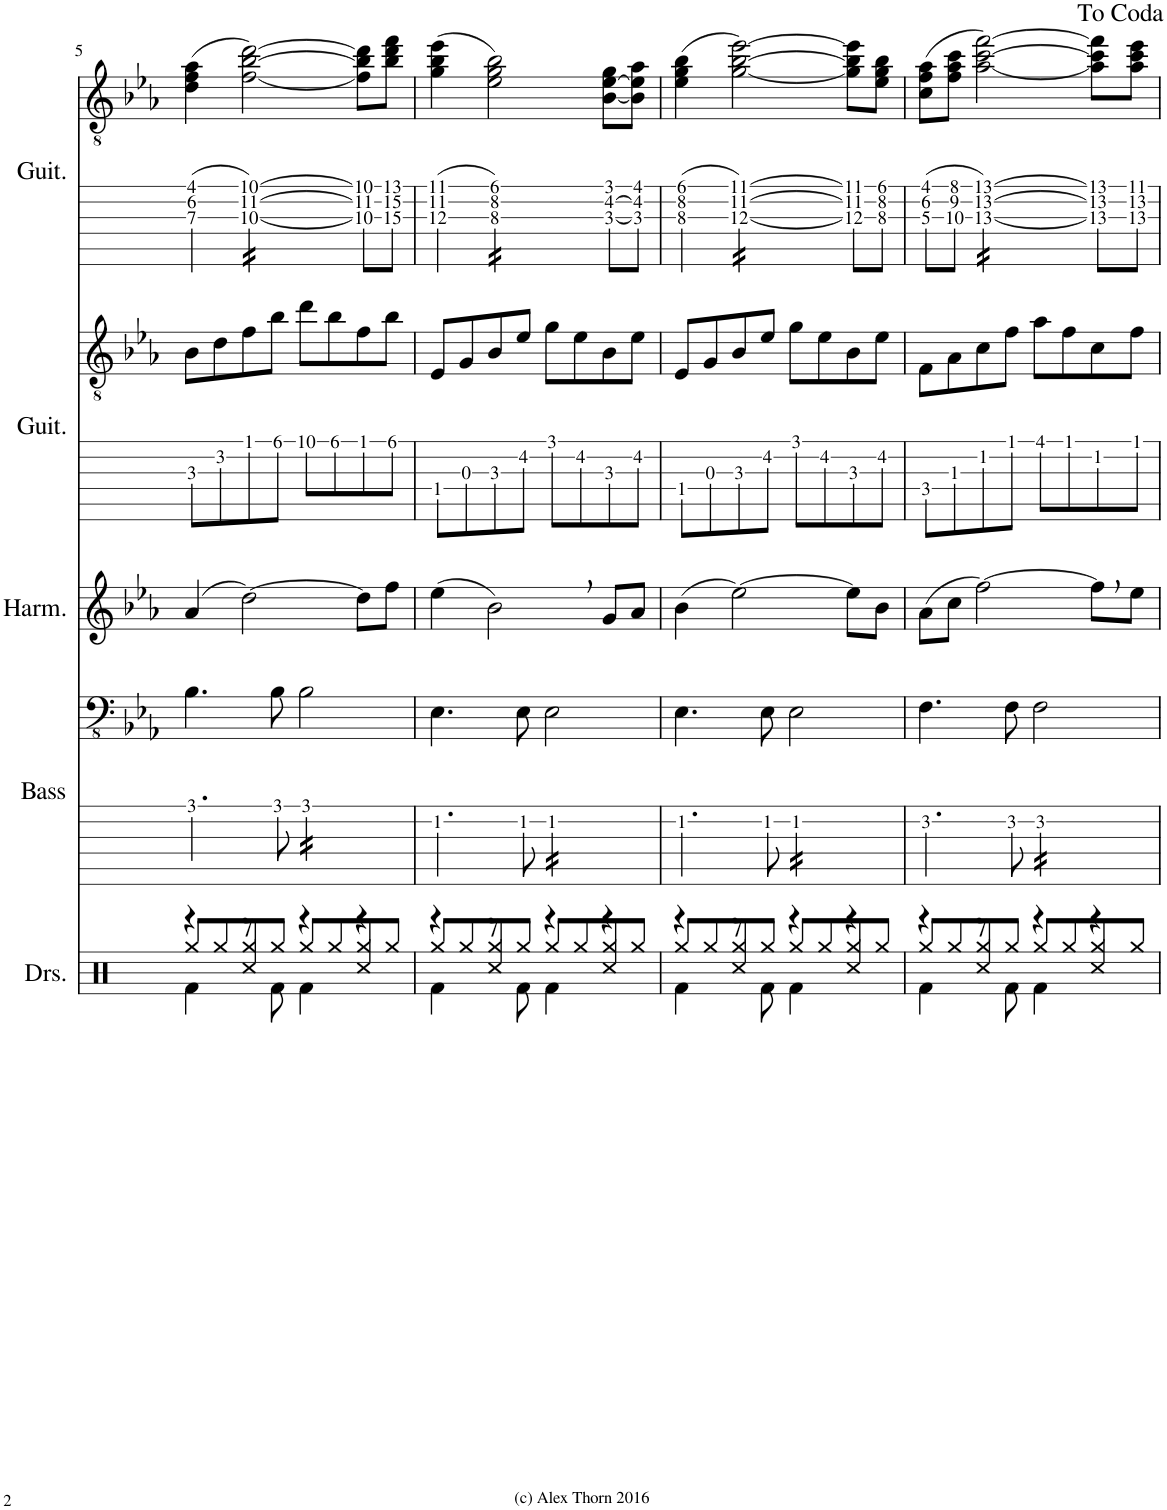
**kern	**kern	**kern	**kern	**kern	**kern	**kern	**kern
*part5	*part4	*part4	*part3	*part2	*part2	*part1	*part1
*staff8	*staff7	*staff6	*staff5	*staff4	*staff3	*staff2	*staff1
*I"Drumset	*I"Acoustic Bass	*	*I"Harmonica	*I"Acoustic Guitar	*	*I"12-string Guitar	*
*I'Drs.	*I'Bass	*	*I'Harm.	*I'Guit.	*	*I'Guit.	*
!!LO:PB:g=z
*clefX	*	*clefFv4	*clefG2	*	*clefGv2	*	*clefGv2
*k[]	*k[b-e-a-]	*k[b-e-a-]	*k[b-e-a-]	*k[b-e-a-]	*k[b-e-a-]	*k[b-e-a-]	*k[b-e-a-]
*M4/4	*M4/4	*M4/4	*M4/4	*M4/4	*M4/4	*M4/4	*M4/4
=5	=5	=5	=5	=5	=5	=5	=5
*^	*	*	*	*	*	*	*
*	*^	*	*	*	*	*	*	*
4r	4Rf\	8Rgg/L	4.BB-\	4.BB-\	(4a-/	8B-\L	8B-\L	4d\ 4f\ 4a-\	(4d\ 4f\ 4a-\
.	.	8Rgg/	.	.	.	8d\	8d\	.	.
4Rcc/	8r	8Rgg/	.	.	[2dd\)	8f\	8f\	[2f\ [2b-\ [2dd\	[2f\ [2b-\ [2dd\)
.	8Rf\	8Rgg/J	8BB-\	8BB-\	.	8b-\J	8b-\J	.	.
4r	4Rf\	8Rgg/L	2BB-\	2BB-\	.	8dd\L	8dd\L	.	.
.	.	8Rgg/	.	.	.	8b-\	8b-\	.	.
4Rcc/	4r	8Rgg/	.	.	8dd\L]	8f\	8f\	8f\] 8b-\] 8dd\]L	8f\] 8b-\] 8dd\]L
.	.	8Rgg/J	.	.	8ff\J	8b-\J	8b-\J	8b-\ 8dd\ 8ff\J	8b-\ 8dd\ 8ff\J
=6	=6	=6	=6	=6	=6	=6	=6	=6	=6
4r	4Rf\	8Rgg/L	4.EE-\	4.EE-\	(4ee-\	8E-\L	8E-/L	4g\ 4b-\ 4ee-\	(4g\ 4b-\ 4ee-\
.	.	8Rgg/	.	.	.	8G\	8G/	.	.
4Rcc/	8r	8Rgg/	.	.	2b-,\)	8B-\	8B-/	2e-\ 2g\ 2b-\	2e-\ 2g\ 2b-\)
.	8Rf\	8Rgg/J	8EE-\	8EE-\	.	8e-\J	8e-/J	.	.
4r	4Rf\	8Rgg/L	2EE-\	2EE-\	.	8g\L	8g\L	.	.
.	.	8Rgg/	.	.	.	8e-\	8e-\	.	.
4Rcc/	4r	8Rgg/	.	.	8g/L	8B-\	8B-\	[8B-\ [8e-\ 8g\L	[8B-\ [8e-\ 8g\L
.	.	8Rgg/J	.	.	8a-/J	8e-\J	8e-\J	8B-\] 8e-\] 8a-\J	8B-\] 8e-\] 8a-\J
=7	=7	=7	=7	=7	=7	=7	=7	=7	=7
4r	4Rf\	8Rgg/L	4.EE-\	4.EE-\	(4b-\	8E-\L	8E-/L	4e-\ 4g\ 4b-\	(4e-\ 4g\ 4b-\
.	.	8Rgg/	.	.	.	8G\	8G/	.	.
4Rcc/	8r	8Rgg/	.	.	[2ee-\)	8B-\	8B-/	[2g\ [2b-\ [2ee-\	[2g\ [2b-\ [2ee-\)
.	8Rf\	8Rgg/J	8EE-\	8EE-\	.	8e-\J	8e-/J	.	.
4r	4Rf\	8Rgg/L	2EE-\	2EE-\	.	8g\L	8g\L	.	.
.	.	8Rgg/	.	.	.	8e-\	8e-\	.	.
4Rcc/	4r	8Rgg/	.	.	8ee-\L]	8B-\	8B-\	8g\] 8b-\] 8ee-\]L	8g\] 8b-\] 8ee-\]L
.	.	8Rgg/J	.	.	8b-\J	8e-\J	8e-\J	8e-\ 8g\ 8b-\J	8e-\ 8g\ 8b-\J
=8	=8	=8	=8	=8	=8	=8	=8	=8	=8
4r	4Rf\	8Rgg/L	4.FF\	4.FF\	(8a-\L	8F\L	8F\L	8c\ 8f\ 8a-\L	(8c\ 8f\ 8a-\L
.	.	8Rgg/	.	.	8cc\J	8A-\	8A-\	8f\ 8a-\ 8cc\J	8f\ 8a-\ 8cc\J
4Rcc/	8r	8Rgg/	.	.	[2ff\)	8c\	8c\	[2a-\ [2cc\ [2ff\	[2a-\ [2cc\ [2ff\)
.	8Rf\	8Rgg/J	8FF\	8FF\	.	8f\J	8f\J	.	.
4r	4Rf\	8Rgg/L	2FF\	2FF\	.	8a-\L	8a-\L	.	.
.	.	8Rgg/	.	.	.	8f\	8f\	.	.
4Rcc/	4r	8Rgg/	.	.	8ff,\L]	8c\	8c\	8a-\] 8cc\] 8ff\]L	8a-\] 8cc\] 8ff\]L
.	.	8Rgg/J	.	.	8ee-\J	8f\J	8f\J	8a-\ 8cc\ 8ee-\J	8a-\ 8cc\ 8ee-\J
*v	*v	*v	*	*	*	*	*	*	*
=	=	=	=	=	=	=	=
*-	*-	*-	*-	*-	*-	*-	*-
